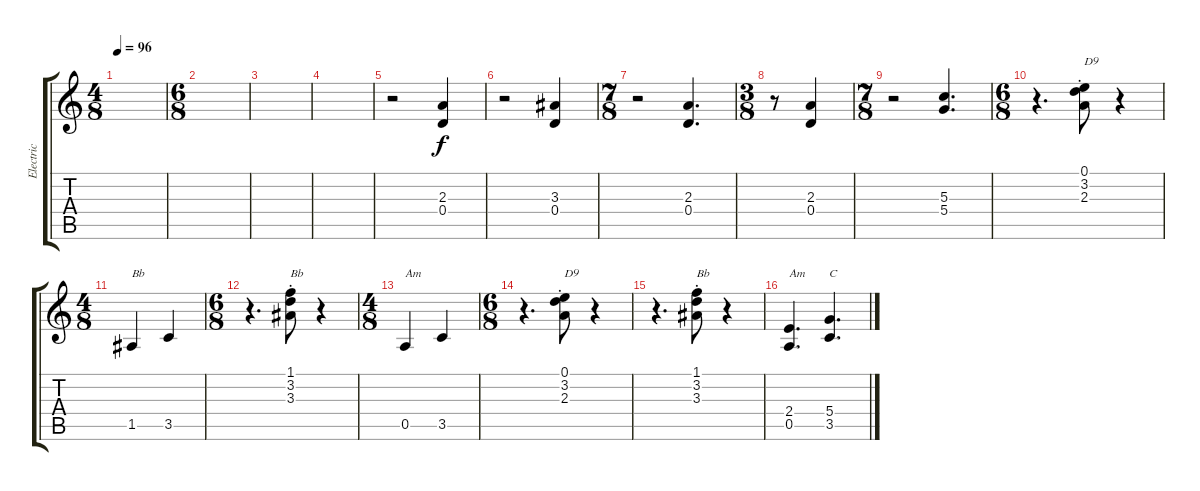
\track ("Electric" "Electric") {instrument overdrivenguitar}
\staff {score tabs}
\tuning (E4 B3 G3 D3 A2 E2) {hide}
\ts (4 8)
\tempo 96
\clef g2
\ks c
|
\ts (6 8)
|
|
|
r.2 (2.3 0.4).4 |
r.2 (3.3 0.4).4 |
\ts (7 8)
r.2 (2.3 0.4).4{d} |
\ts (3 8)
r.8 (2.3 0.4).4 |
\ts (7 8)
r.2 (5.3 5.4).4{d} |
\ts (6 8)
r.4{d} (0.1{st} 3.2{st} 2.3{st}).8{txt "D9"} r.4 |
\ts (4 8)
1.5.4{txt "Bb"} 3.5.4 |
\ts (6 8)
r.4{d} (1.1{st} 3.2{st} 3.3{st}).8{txt "Bb"} r.4 |
\ts (4 8)
0.5.4{txt "Am"} 3.5.4 |
\ts (6 8)
r.4{d} (0.1{st} 3.2{st} 2.3{st}).8{txt "D9"} r.4 |
r.4{d} (1.1{st} 3.2{st} 3.3{st}).8{txt "Bb"} r.4 |
(2.4 0.5).4{d txt "Am"} (5.4 3.5).4{d txt "C"}
